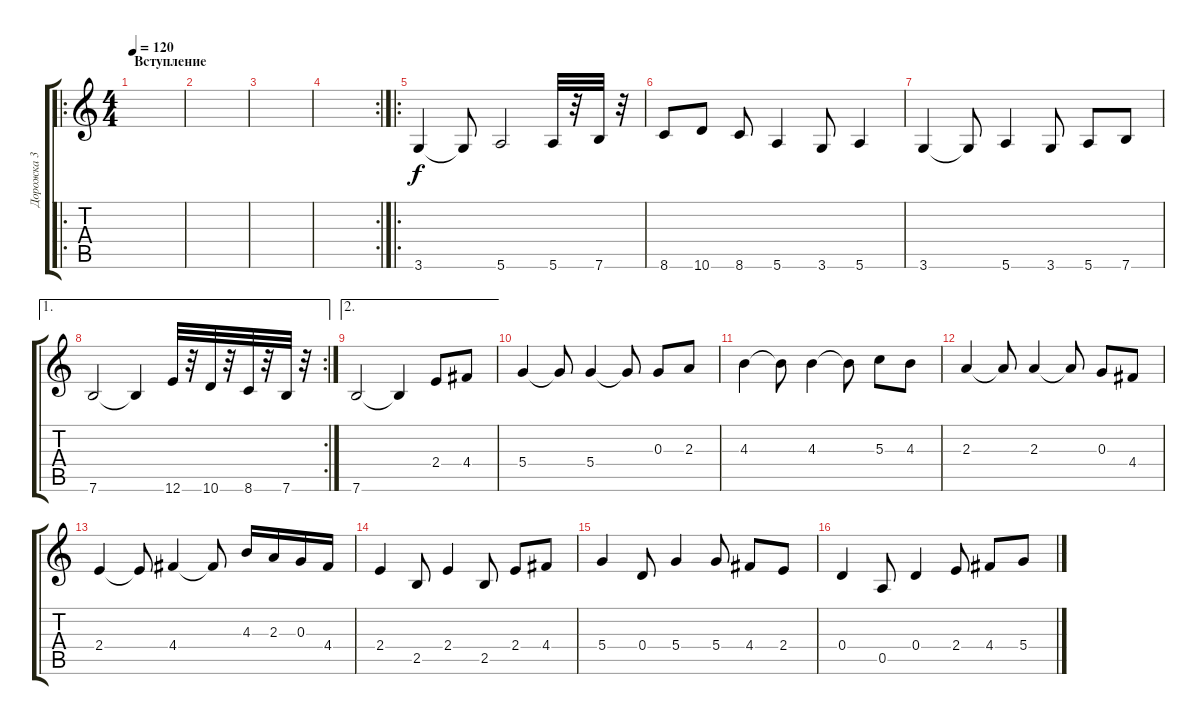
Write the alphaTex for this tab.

\track ("Дорожка 3" "Дорожка 3") {instrument contrabass}
\staff {score tabs}
\tuning (E4 B3 G3 D3 A2 E2) {hide}
\ro
\ts (4 4)
\section ("" "Вступление")
\tempo 120
\clef g2
\ks c
|
|
|
\rc 2
|
\ro
3.6.4 3.6{t}.8 5.6.2 5.6.32 r.32 7.6.32 r.32 |
8.6.8 10.6.8 8.6.8 5.6.4 3.6.8 5.6.4 |
3.6.4 3.6{t}.8 5.6.4 3.6.8 5.6.8 7.6.8 |
\ae 1
\rc 2
7.6.2 7.6{t}.4 12.6.32 r.32 10.6.32 r.32 8.6.32 r.32 7.6.32 r.32 |
\ae 2
7.6.2 7.6{t}.4 2.4.8{volume 14} 4.4.8 |
5.4.4 5.4{t}.8 5.4.4 5.4{t}.8 0.3.8 2.3.8 |
4.3.4 4.3{t}.8 4.3.4 4.3{t}.8 5.3.8 4.3.8 |
2.3.4 2.3{t}.8 2.3.4 2.3{t}.8 0.3.8 4.4.8 |
2.4.4 2.4{t}.8 4.4.4 4.4{t}.8 4.3.16 2.3.16 0.3.16 4.4.16 |
2.4.4 2.5.8 2.4.4 2.5.8 2.4.8 4.4.8 |
5.4.4 0.4.8 5.4.4 5.4.8 4.4.8 2.4.8 |
0.4.4 0.5.8 0.4.4 2.4.8 4.4.8 5.4.8
